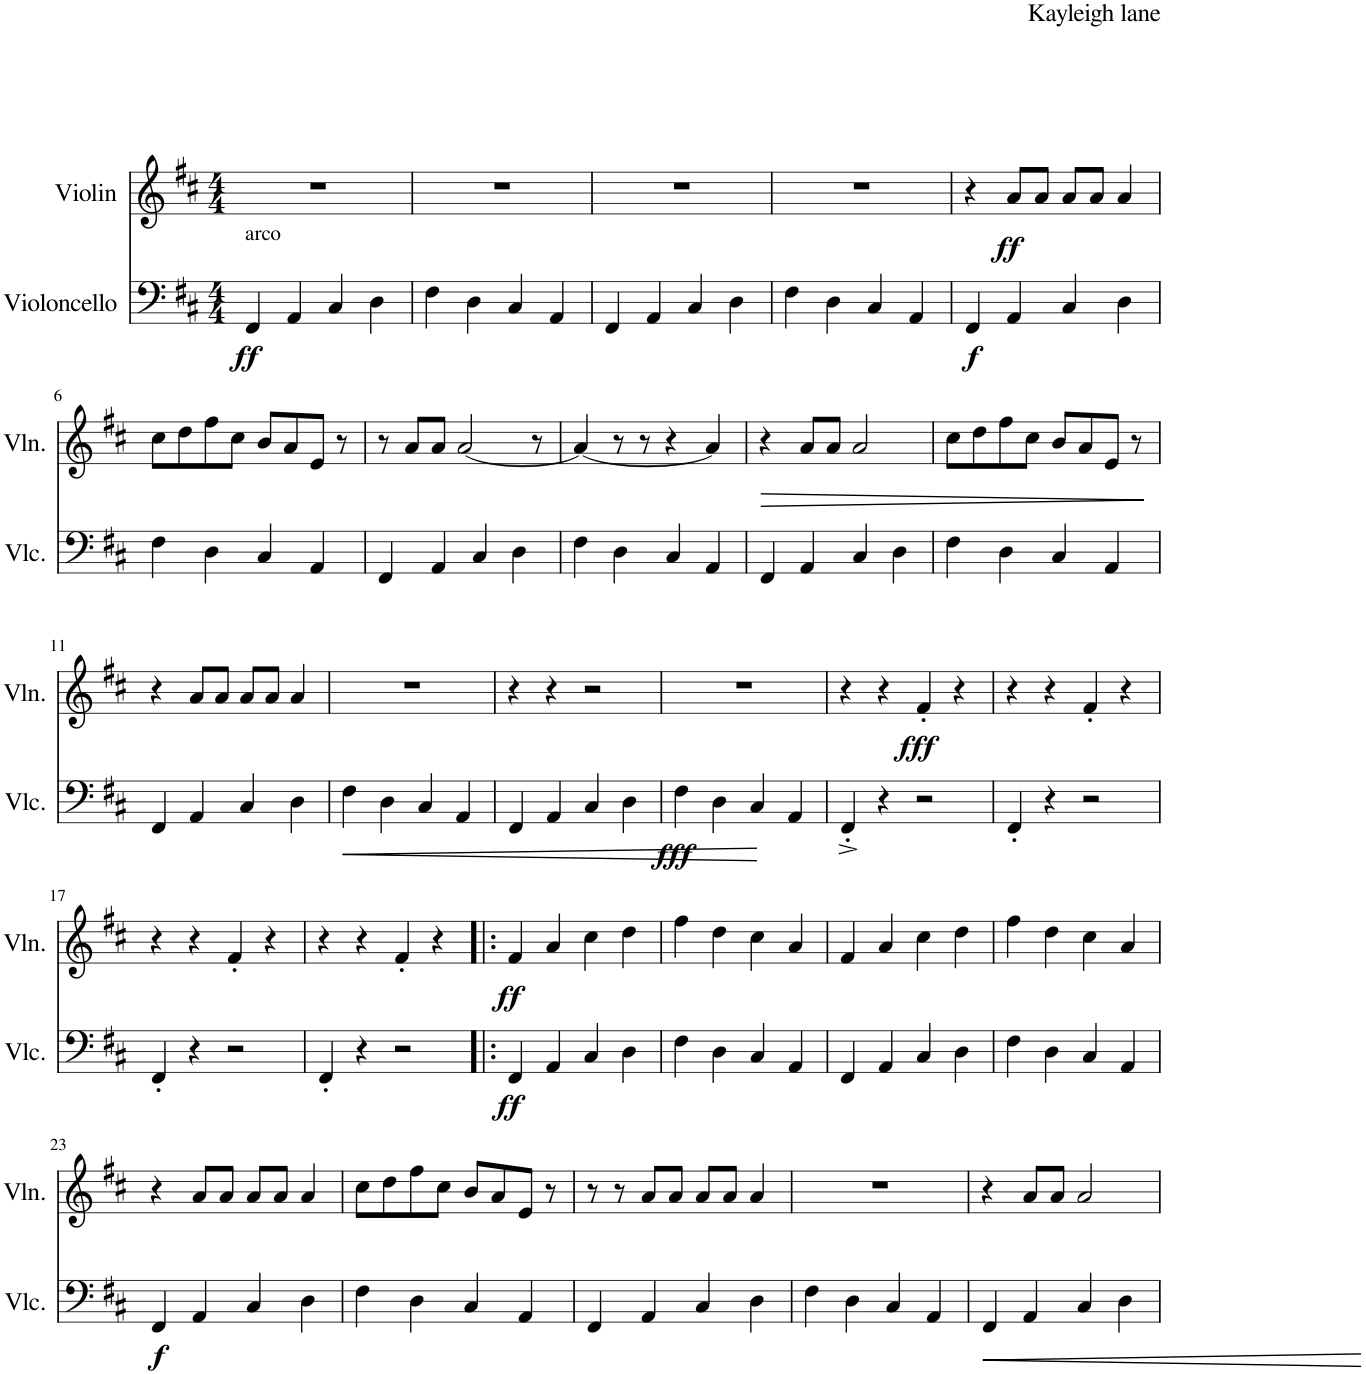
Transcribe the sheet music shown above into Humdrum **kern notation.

**kern	**dynam	**kern	**dynam
*part2	*part2	*part1	*part1
*staff2	*staff2	*staff1	*staff1
*I"Violoncello	*	*I"Violin	*
*I'Vlc.	*	*I'Vln.	*
*clefF4	*	*clefG2	*
*k[f#c#]	*	*k[f#c#]	*
*M4/4	*	*M4/4	*
=1	=1	=1	=1
!LO:TX:a:t=arco	!	!	!
!	!LO:DY:b	!	!
4FF#/	ff	1r	.
4AA/	.	.	.
4C#/	.	.	.
4D\	.	.	.
=2	=2	=2	=2
4F#\	.	1r	.
4D\	.	.	.
4C#/	.	.	.
4AA/	.	.	.
=3	=3	=3	=3
4FF#/	.	1r	.
4AA/	.	.	.
4C#/	.	.	.
4D\	.	.	.
=4	=4	=4	=4
4F#\	.	1r	.
4D\	.	.	.
4C#/	.	.	.
4AA/	.	.	.
=5	=5	=5	=5
!	!LO:DY:b	!	!
4FF#/	f	4r	.
!	!	!	!LO:DY:b
4AA/	.	8a/L	ff
.	.	8a/J	.
4C#/	.	8a/L	.
.	.	8a/J	.
4D\	.	4a/	.
!!LO:LB:g=z
=6	=6	=6	=6
4F#\	.	8cc#\L	.
.	.	8dd\	.
4D\	.	8ff#\	.
.	.	8cc#\J	.
4C#/	.	8b/L	.
.	.	8a/	.
4AA/	.	8e/J	.
.	.	8r	.
=7	=7	=7	=7
4FF#/	.	8r	.
.	.	8a/L	.
4AA/	.	8a/J	.
.	.	[2a/	.
4C#/	.	.	.
4D\	.	.	.
.	.	8r	.
=8	=8	=8	=8
4F#\	.	4a/_	.
4D\	.	8r	.
.	.	8r	.
4C#/	.	4r	.
4AA/	.	4a/]	.
=9	=9	=9	=9
!	!	!	!LO:HP:b
4FF#/	.	4r	>
4AA/	.	8a/L	.
.	.	8a/J	.
4C#/	.	2a/	.
4D\	.	.	.
.	.	.	]
=10	=10	=10	=10
4F#\	.	8cc#\L	.
.	.	8dd\	.
4D\	.	8ff#\	.
.	.	8cc#\J	.
4C#/	.	8b/L	.
.	.	8a/	.
4AA/	.	8e/J	.
.	.	8r	.
!!LO:LB:g=z
=11	=11	=11	=11
4FF#/	.	4r	.
4AA/	.	8a/L	.
.	.	8a/J	.
4C#/	.	8a/L	.
.	.	8a/J	.
4D\	.	4a/	.
=12	=12	=12	=12
!	!LO:HP:b	!	!
4F#\	<	1r	.
4D\	.	.	.
4C#/	.	.	.
4AA/	.	.	.
.	[	.	.
=13	=13	=13	=13
4FF#/	.	4r	.
4AA/	.	4r	.
4C#/	.	2r	.
4D\	.	.	.
=14	=14	=14	=14
!	!LO:DY:b	!	!
4F#\	fff	1r	.
4D\	.	.	.
4C#/	.	.	.
4AA/	.	.	.
=15	=15	=15	=15
4FF#'^/	.	4r	.
4r	.	4r	.
!	!	!	!LO:DY:b
2r	.	4f#'/	fff
.	.	4r	.
=16	=16	=16	=16
4FF#'/	.	4r	.
4r	.	4r	.
2r	.	4f#'/	.
.	.	4r	.
!!LO:LB:g=z
=17	=17	=17	=17
4FF#'/	.	4r	.
4r	.	4r	.
2r	.	4f#'/	.
.	.	4r	.
=18	=18	=18	=18
4FF#'/	.	4r	.
4r	.	4r	.
2r	.	4f#'/	.
.	.	4r	.
=19!|:	=19!|:	=19!|:	=19!|:
!	!LO:DY:b	!	!LO:DY:b
4FF#/	ff	4f#/	ff
4AA/	.	4a/	.
4C#/	.	4cc#\	.
4D\	.	4dd\	.
=20	=20	=20	=20
4F#\	.	4ff#\	.
4D\	.	4dd\	.
4C#/	.	4cc#\	.
4AA/	.	4a/	.
=21	=21	=21	=21
4FF#/	.	4f#/	.
4AA/	.	4a/	.
4C#/	.	4cc#\	.
4D\	.	4dd\	.
=22	=22	=22	=22
4F#\	.	4ff#\	.
4D\	.	4dd\	.
4C#/	.	4cc#\	.
4AA/	.	4a/	.
!!LO:LB:g=z
=23	=23	=23	=23
!	!LO:DY:b	!	!
4FF#/	f	4r	.
4AA/	.	8a/L	.
.	.	8a/J	.
4C#/	.	8a/L	.
.	.	8a/J	.
4D\	.	4a/	.
=24	=24	=24	=24
4F#\	.	8cc#\L	.
.	.	8dd\	.
4D\	.	8ff#\	.
.	.	8cc#\J	.
4C#/	.	8b/L	.
.	.	8a/	.
4AA/	.	8e/J	.
.	.	8r	.
=25	=25	=25	=25
4FF#/	.	8r	.
.	.	8r	.
4AA/	.	8a/L	.
.	.	8a/J	.
4C#/	.	8a/L	.
.	.	8a/J	.
4D\	.	4a/	.
=26	=26	=26	=26
4F#\	.	1r	.
4D\	.	.	.
4C#/	.	.	.
4AA/	.	.	.
=27	=27	=27	=27
!	!LO:HP:b	!	!
4FF#/	<	4r	.
4AA/	.	8a/L	.
.	.	8a/J	.
4C#/	.	2a/	.
4D\	.	.	.
.	[	.	.
=	=	=	=
*-	*-	*-	*-
